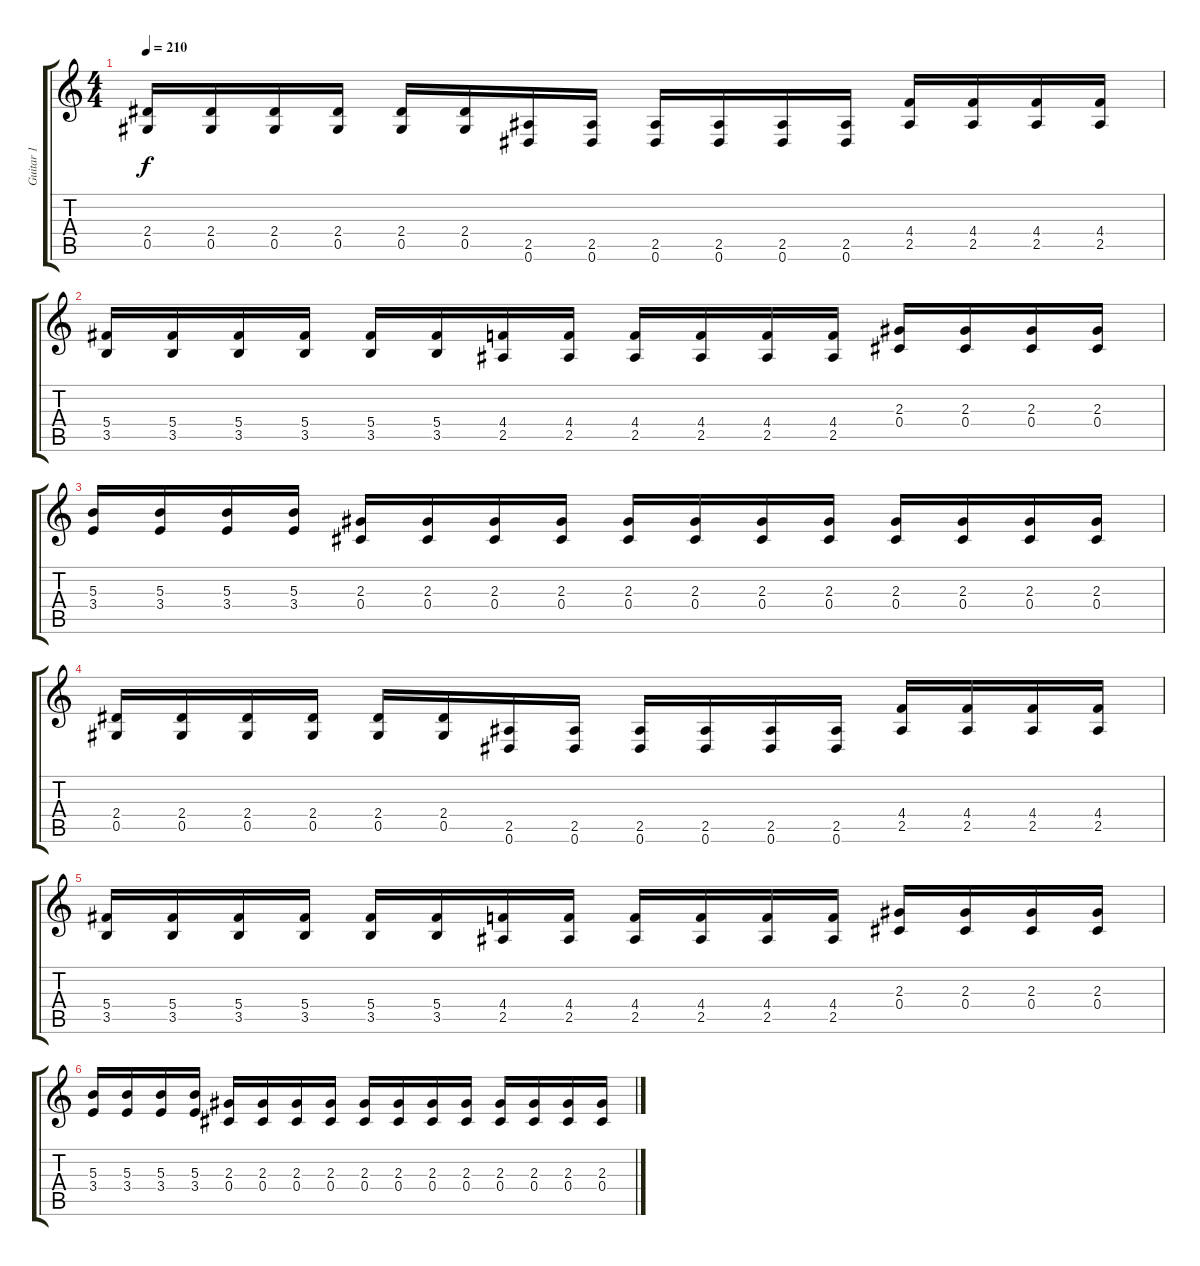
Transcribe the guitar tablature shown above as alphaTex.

\track ("Guitar 1" "Guitar 1") {instrument distortionguitar}
\staff {score tabs}
\tuning (Eb4 Bb3 Gb3 Db3 Ab2 Eb2) {hide}
\ts (4 4)
\tempo 210
\clef g2
\ks c
(2.4 0.5).16{dy f} (2.4 0.5).16 (2.4 0.5).16 (2.4 0.5).16 (2.4 0.5).16 (2.4 0.5).16 (2.5 0.6).16 (2.5 0.6).16 (2.5 0.6).16 (2.5 0.6).16 (2.5 0.6).16 (2.5 0.6).16 (4.4 2.5).16 (4.4 2.5).16 (4.4 2.5).16 (4.4 2.5).16 |
(5.4 3.5).16 (5.4 3.5).16 (5.4 3.5).16 (5.4 3.5).16 (5.4 3.5).16 (5.4 3.5).16 (4.4 2.5).16 (4.4 2.5).16 (4.4 2.5).16 (4.4 2.5).16 (4.4 2.5).16 (4.4 2.5).16 (2.3 0.4).16 (2.3 0.4).16 (2.3 0.4).16 (2.3 0.4).16 |
(5.3 3.4).16 (5.3 3.4).16 (5.3 3.4).16 (5.3 3.4).16 (2.3 0.4).16 (2.3 0.4).16 (2.3 0.4).16 (2.3 0.4).16 (2.3 0.4).16 (2.3 0.4).16 (2.3 0.4).16 (2.3 0.4).16 (2.3 0.4).16 (2.3 0.4).16 (2.3 0.4).16 (2.3 0.4).16 |
(2.4 0.5).16 (2.4 0.5).16 (2.4 0.5).16 (2.4 0.5).16 (2.4 0.5).16 (2.4 0.5).16 (2.5 0.6).16 (2.5 0.6).16 (2.5 0.6).16 (2.5 0.6).16 (2.5 0.6).16 (2.5 0.6).16 (4.4 2.5).16 (4.4 2.5).16 (4.4 2.5).16 (4.4 2.5).16 |
(5.4 3.5).16 (5.4 3.5).16 (5.4 3.5).16 (5.4 3.5).16 (5.4 3.5).16 (5.4 3.5).16 (4.4 2.5).16 (4.4 2.5).16 (4.4 2.5).16 (4.4 2.5).16 (4.4 2.5).16 (4.4 2.5).16 (2.3 0.4).16 (2.3 0.4).16 (2.3 0.4).16 (2.3 0.4).16 |
(5.3 3.4).16 (5.3 3.4).16 (5.3 3.4).16 (5.3 3.4).16 (2.3 0.4).16 (2.3 0.4).16 (2.3 0.4).16 (2.3 0.4).16 (2.3 0.4).16 (2.3 0.4).16 (2.3 0.4).16 (2.3 0.4).16 (2.3 0.4).16 (2.3 0.4).16 (2.3 0.4).16 (2.3 0.4).16
